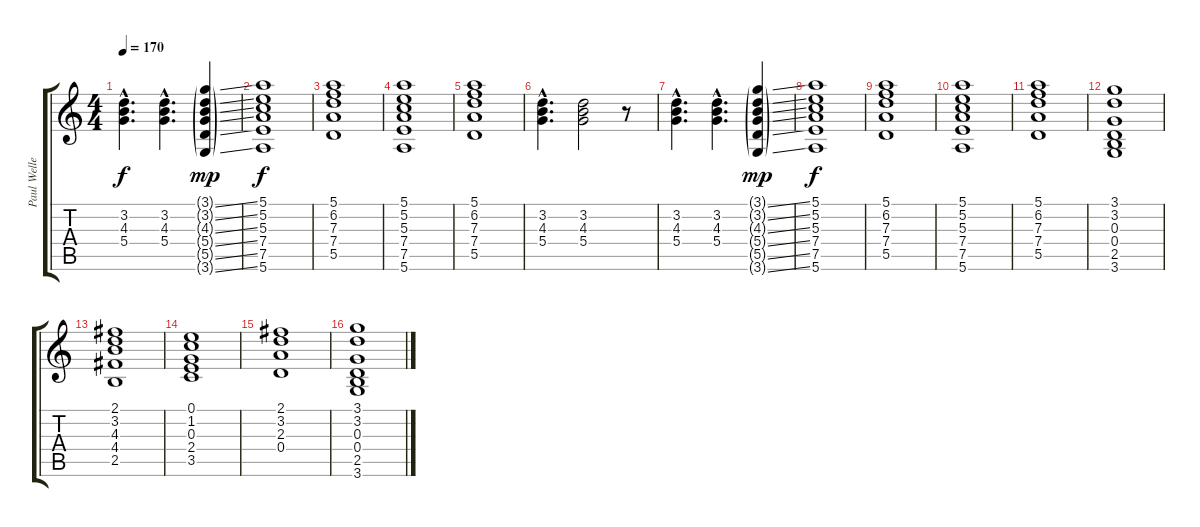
\track ("Paul Weller Rhythm  " "Paul Welle") {instrument electricguitarclean}
\staff {score tabs}
\tuning (E4 B3 G3 D3 A2 E2) {hide}
\ts (4 4)
\tempo 170
\clef g2
\ks c
(3.2{hac} 4.3{hac} 5.4{hac}).4{d dy f} (3.2{hac} 4.3{hac} 5.4{hac}).4{d} (3.1{ss g} 3.2{ss g} 4.3{ss g} 5.4{ss g} 5.5{ss g} 3.6{ss g}).4{dy mp} |
(5.1 5.2 5.3 7.4 7.5 5.6).1{dy f} |
(5.1 6.2 7.3 7.4 5.5).1 |
(5.1 5.2 5.3 7.4 7.5 5.6).1 |
(5.1 6.2 7.3 7.4 5.5).1 |
(3.2{hac} 4.3{hac} 5.4{hac}).4{d} (3.2 4.3 5.4).2 r.8 |
(3.2{hac} 4.3{hac} 5.4{hac}).4{d} (3.2{hac} 4.3{hac} 5.4{hac}).4{d} (3.1{ss g} 3.2{ss g} 4.3{ss g} 5.4{ss g} 5.5{ss g} 3.6{ss g}).4{dy mp} |
(5.1 5.2 5.3 7.4 7.5 5.6).1{dy f} |
(5.1 6.2 7.3 7.4 5.5).1 |
(5.1 5.2 5.3 7.4 7.5 5.6).1 |
(5.1 6.2 7.3 7.4 5.5).1 |
(3.1 3.2 0.3 0.4 2.5 3.6).1 |
(2.1 3.2 4.3 4.4 2.5).1 |
(0.1 1.2 0.3 2.4 3.5).1 |
(2.1 3.2 2.3 0.4).1 |
(3.1 3.2 0.3 0.4 2.5 3.6).1
